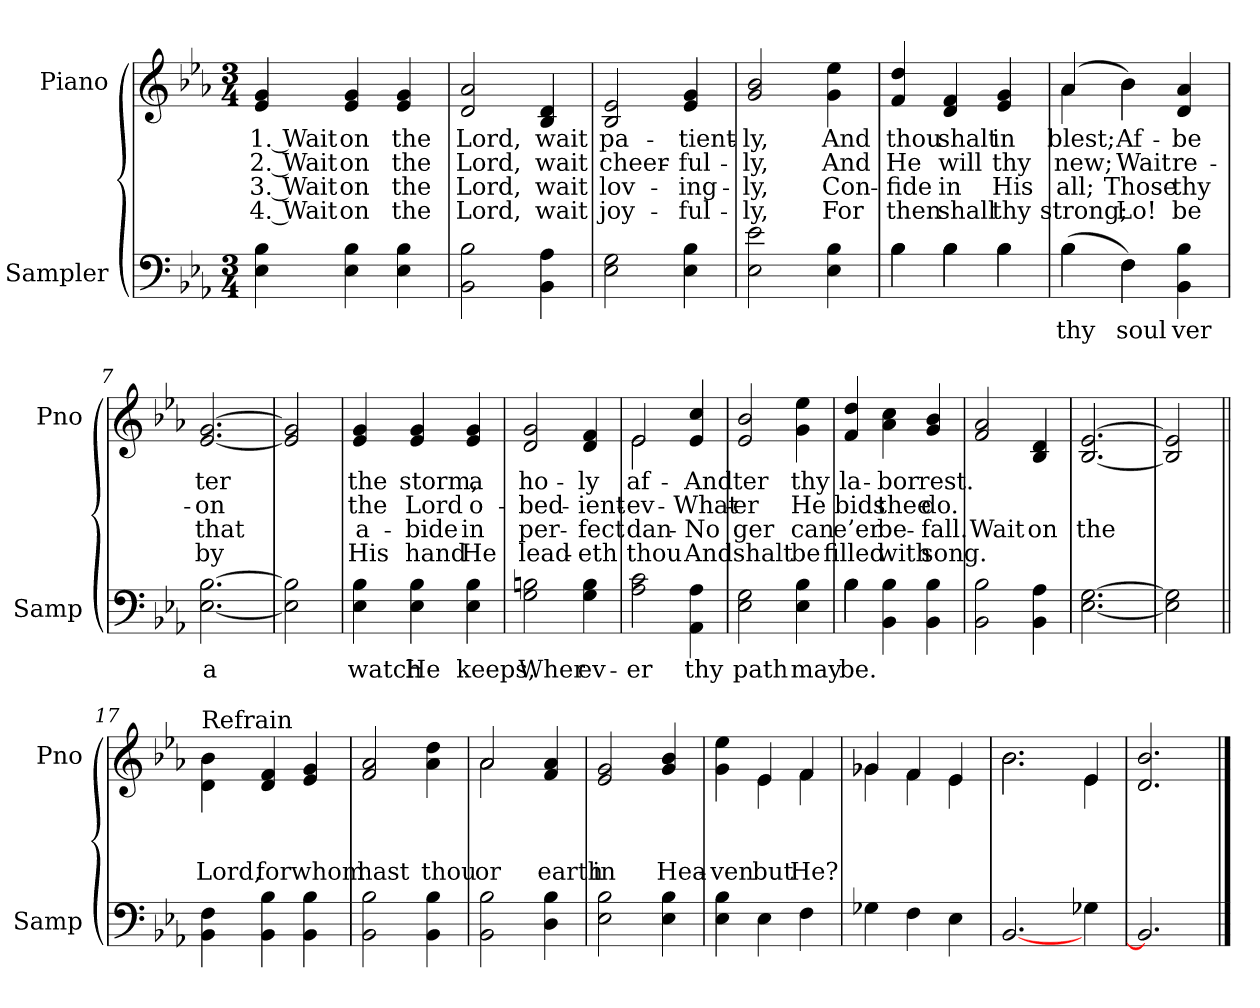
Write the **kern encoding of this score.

**kern	**text	**kern	**text	**text	**text	**text
*part2	*part2	*part1	*part1	*part1	*part1	*part1
*staff2	*staff2	*staff1	*staff1	*staff1	*staff1	*staff1
*I"Sampler	*	*I"Piano	*	*	*	*
*I'Samp	*	*I'Pno	*	*	*	*
*clefF4	*	*clefG2	*	*	*	*
*k[b-e-a-]	*	*k[b-e-a-]	*	*	*	*
*E-:	*	*E-:	*	*	*	*
*M3/4	*	*M3/4	*	*	*	*
=1	=1	=1	=1	=1	=1	=1
4E- 4B-	.	4e- 4g	1. Wait	2. Wait	3. Wait	4. Wait
4E- 4B-	.	4e- 4g	on	on	on	on
4E- 4B-	.	4e- 4g	the	the	the	the
=2	=2	=2	=2	=2	=2	=2
2BB- 2B-	.	2d 2a-	Lord,	Lord,	Lord,	Lord,
4BB- 4A-	.	4B- 4d	wait	wait	wait	wait
=3	=3	=3	=3	=3	=3	=3
2E- 2G	.	2B- 2e-	pa-	cheer-	lov-	joy-
4E- 4B-	.	4e- 4g	-tient-	-ful-	-ing-	-ful-
=4	=4	=4	=4	=4	=4	=4
2E- 2e-	.	2g 2b-	-ly,	-ly,	-ly,	-ly,
4E- 4B-	.	4g 4ee-	And	And	Con-	For
=5	=5	=5	=5	=5	=5	=5
*^	*	*	*	*	*	*
4B-\	4B-	.	4f 4dd	thou	He	-fide	then
4B-\	4B-	.	4d 4f	shalt	will	in	shall
4B-\	4B-	.	4e- 4g	in	thy	His	thy
=6	=6	=6	=6	=6	=6	=6	=6
*	*	*	*^	*	*	*	*
(4B-\	4B-	thy	(4a-/	4a-	blest;	-new;	all;	strong;
4F\)	4F	soul	4b-\)	4b-	Af-	Wait	Those	Lo!
4BB- 4B-	4ryy	-ver	4d 4a-	4ryy	be	re-	thy	be
*v	*v	*	*	*	*	*	*	*
*	*	*v	*v	*	*	*	*
=7	=7	=7	=7	=7	=7	=7
[2.E- [2.B-	a	[2.e- [2.g	-ter	on	that	by
=8	=8	=8	=8	=8	=8	=8
2E-] 2B-]	.	2e-] 2g]	.	.	.	.
=9	=9	=9	=9	=9	=9	=9
4E- 4B-	watch	4e- 4g	the	the	a-	His
4E- 4B-	He	4e- 4g	storm,	Lord	-bide	hand
4E- 4B-	keeps,	4e- 4g	a	o-	in	He
=10	=10	=10	=10	=10	=10	=10
2G 2Bn	Wher-	2d 2g	ho-	-bed-	per-	lead-
4G 4B	-ev-	4d 4f	-ly	-ient-	-fect	-eth
=11	=11	=11	=11	=11	=11	=11
*	*	*^	*	*	*	*
2A- 2c	-er	2e-/	2e-	af-	-ev-	dan-	thou
4AA- 4A-	thy	4e- 4cc	4ryy	And	What-	No	And
*	*	*v	*v	*	*	*	*
=12	=12	=12	=12	=12	=12	=12
2E- 2G	path	2e- 2b-	-ter	-er	-ger	shalt
4E- 4B-	may	4g 4ee-	thy	He	can	be
=13	=13	=13	=13	=13	=13	=13
*^	*	*	*	*	*	*
4B-\	4B-	be.	4f 4dd	la-	bids	e’er	filled
4BB- 4B-	2ryy	.	4a- 4cc	-bor	thee	be-	with
4BB- 4B-	.	.	4g 4b-	rest.	do.	-fall.	song.
*v	*v	*	*	*	*	*	*
=14	=14	=14	=14	=14	=14	=14
2BB- 2B-	.	2f 2a-	.	.	Wait	.
4BB- 4A-	.	4B- 4d	.	.	on	.
=15	=15	=15	=15	=15	=15	=15
[2.E- [2.G	.	[2.B- [2.e-	.	.	the	.
=16	=16	=16	=16	=16	=16	=16
2E-] 2G]	.	2B-] 2e-]	.	.	.	.
=17||	=17||	=17||	=17||	=17||	=17||	=17||
!	!	!LO:TX:t=Refrain	!	!	!	!
4BB- 4F	.	4d\ 4b-\	.	.	Lord,	.
4BB- 4B-	.	4d 4f	.	.	for	.
4BB- 4B-	.	4e- 4g	.	.	whom	.
=18	=18	=18	=18	=18	=18	=18
2BB- 2B-	.	2f 2a-	.	.	hast	.
4BB- 4B-	.	4a- 4dd	.	.	thou	.
=19	=19	=19	=19	=19	=19	=19
*	*	*^	*	*	*	*
2BB- 2B-	.	2a-/	2a-	.	.	or	.
4D 4B-	.	4f 4a-	4ryy	.	.	earth	.
*	*	*v	*v	*	*	*	*
=20	=20	=20	=20	=20	=20	=20
2E- 2B-	.	2e- 2g	.	.	in	.
4E- 4B-	.	4g 4b-	.	.	Hea-	.
=21	=21	=21	=21	=21	=21	=21
*	*	*^	*	*	*	*
4E- 4B-	.	4g 4ee-	4ryy	.	.	-ven	.
4E-	.	4e-/	4e-	.	.	but	.
4F	.	4f/	4f	.	.	He?	.
=22	=22	=22	=22	=22	=22	=22	=22
4G-X	.	4g-X/	4g-X	.	.	.	.
4F	.	4f/	4f	.	.	.	.
4E-	.	4e-/	4e-	.	.	.	.
=23	=23	=23	=23	=23	=23	=23	=23
[2.BB-	.	(2.b-\	2.b-)	.	.	.	.
4G-X	.	4e-/	4e-	.	.	.	.
*	*	*v	*v	*	*	*	*
=24	=24	=24	=24	=24	=24	=24
2.BB-]	.	2.d 2.b-	.	.	.	.
==	==	==	==	==	==	==
*-	*-	*-	*-	*-	*-	*-
